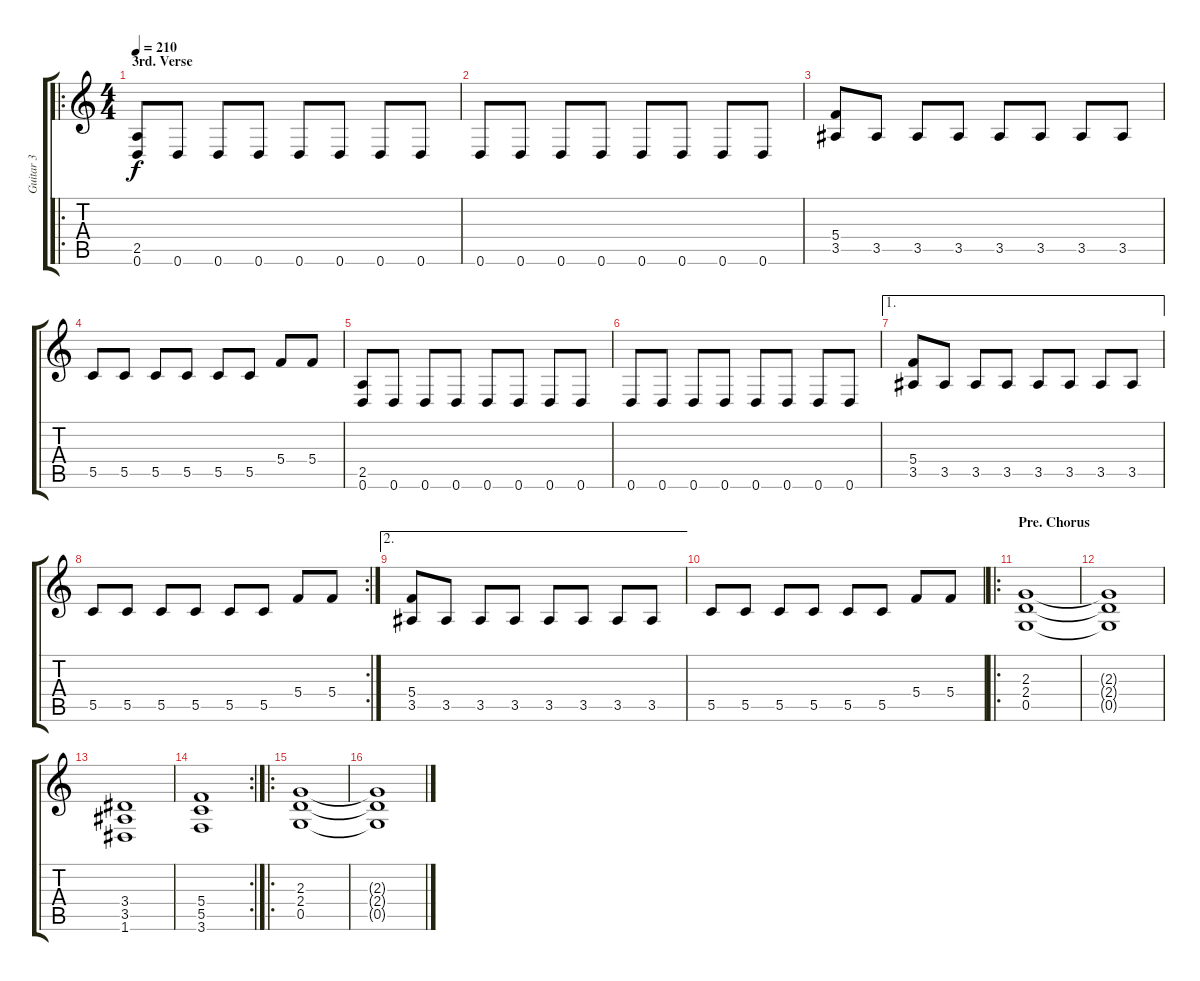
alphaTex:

\track ("Guitar 3" "Guitar 3") {instrument distortionguitar}
\staff {score tabs}
\tuning (D4 A3 F3 C3 G2 D2) {hide}
\ro
\ts (4 4)
\section ("" "3rd. Verse")
\tempo 210
\clef g2
\ks c
(2.5 0.6).8{dy f} 0.6.8 0.6.8 0.6.8 0.6.8 0.6.8 0.6.8 0.6.8 |
0.6.8 0.6.8 0.6.8 0.6.8 0.6.8 0.6.8 0.6.8 0.6.8 |
(5.4 3.5).8 3.5.8 3.5.8 3.5.8 3.5.8 3.5.8 3.5.8 3.5.8 |
5.5.8 5.5.8 5.5.8 5.5.8 5.5.8 5.5.8 5.4.8 5.4.8 |
(2.5 0.6).8 0.6.8 0.6.8 0.6.8 0.6.8 0.6.8 0.6.8 0.6.8 |
0.6.8 0.6.8 0.6.8 0.6.8 0.6.8 0.6.8 0.6.8 0.6.8 |
\ae 1
(5.4 3.5).8 3.5.8 3.5.8 3.5.8 3.5.8 3.5.8 3.5.8 3.5.8 |
\rc 2
5.5.8 5.5.8 5.5.8 5.5.8 5.5.8 5.5.8 5.4.8 5.4.8 |
\ae 2
(5.4 3.5).8 3.5.8 3.5.8 3.5.8 3.5.8 3.5.8 3.5.8 3.5.8 |
5.5.8 5.5.8 5.5.8 5.5.8 5.5.8 5.5.8 5.4.8 5.4.8 |
\ro
\section ("" "Pre. Chorus")
(2.3 2.4 0.5).1 |
(2.3{t} 2.4{t} 0.5{t}).1 |
(3.4 3.5 1.6).1 |
\rc 2
(5.4 5.5 3.6).1 |
\ro
(2.3 2.4 0.5).1 |
(2.3{t} 2.4{t} 0.5{t}).1
